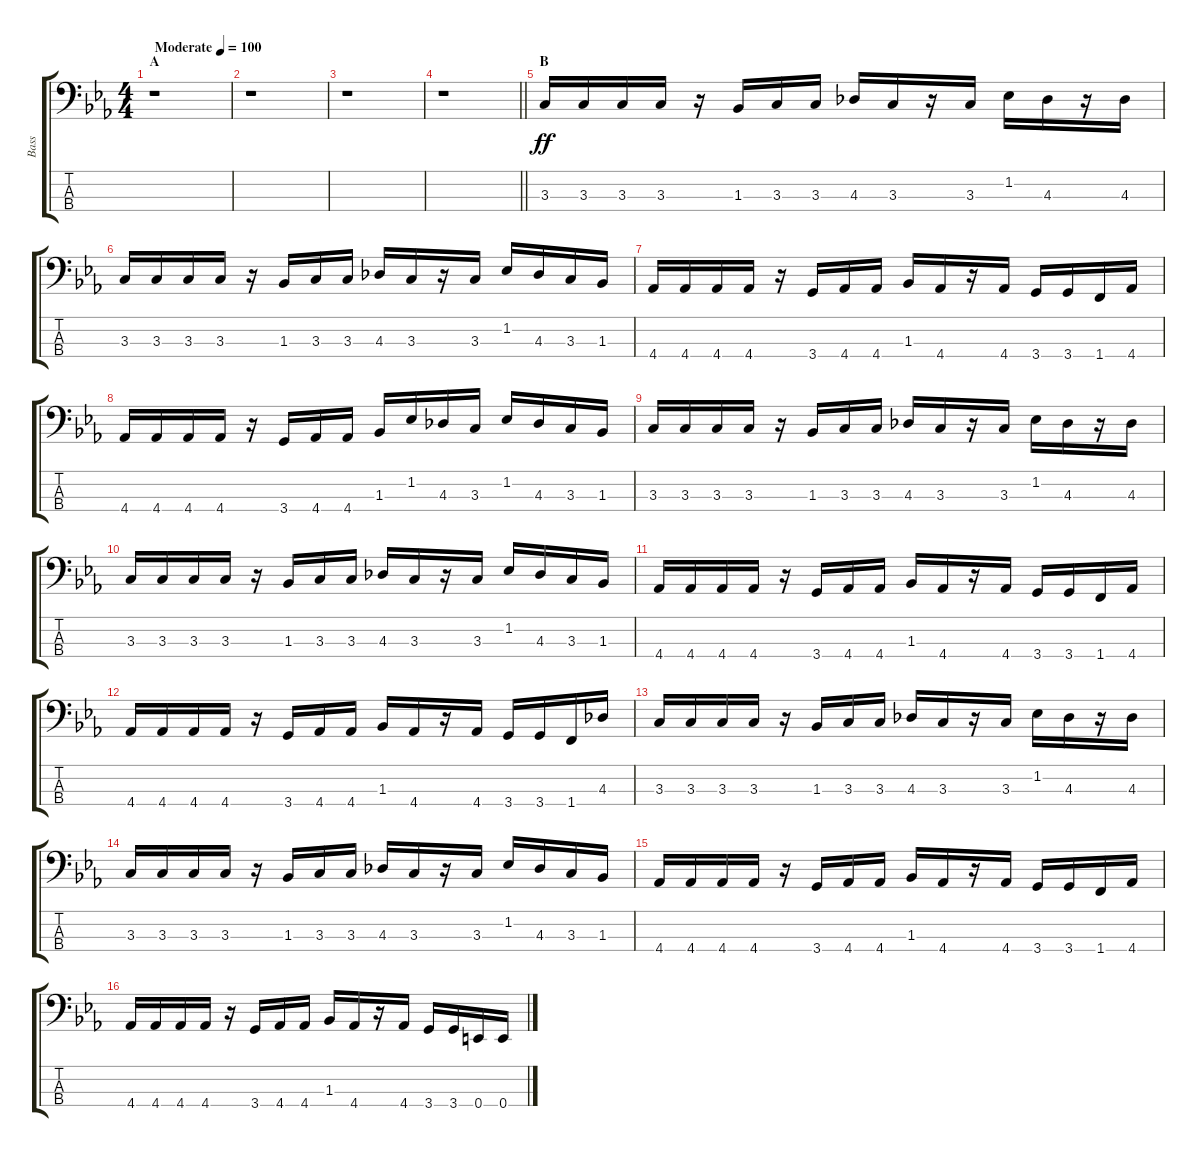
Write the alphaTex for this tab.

\track ("Bass" "Bass") {instrument electricbasspick}
\staff {score tabs}
\tuning (G2 D2 A1 E1) {hide}
\ts (4 4)
\section ("" "A")
\tempo (100 "Moderate")
\clef f4
\ks eb
r.1{dy ff instrument electricbasspick} |
r.1 |
r.1 |
\barLineRight lightlight
r.1 |
\section ("" "B")
3.3.16 3.3.16 3.3.16 3.3.16 r.16 1.3.16 3.3.16 3.3.16 4.3.16 3.3.16 r.16 3.3.16 1.2.16 4.3.16 r.16 4.3.16 |
3.3.16 3.3.16 3.3.16 3.3.16 r.16 1.3.16 3.3.16 3.3.16 4.3.16 3.3.16 r.16 3.3.16 1.2.16 4.3.16 3.3.16 1.3.16 |
4.4.16 4.4.16 4.4.16 4.4.16 r.16 3.4.16 4.4.16 4.4.16 1.3.16 4.4.16 r.16 4.4.16 3.4.16 3.4.16 1.4.16 4.4.16 |
4.4.16 4.4.16 4.4.16 4.4.16 r.16 3.4.16 4.4.16 4.4.16 1.3.16 1.2.16 4.3.16 3.3.16 1.2.16 4.3.16 3.3.16 1.3.16 |
3.3.16 3.3.16 3.3.16 3.3.16 r.16 1.3.16 3.3.16 3.3.16 4.3.16 3.3.16 r.16 3.3.16 1.2.16 4.3.16 r.16 4.3.16 |
3.3.16 3.3.16 3.3.16 3.3.16 r.16 1.3.16 3.3.16 3.3.16 4.3.16 3.3.16 r.16 3.3.16 1.2.16 4.3.16 3.3.16 1.3.16 |
4.4.16 4.4.16 4.4.16 4.4.16 r.16 3.4.16 4.4.16 4.4.16 1.3.16 4.4.16 r.16 4.4.16 3.4.16 3.4.16 1.4.16 4.4.16 |
4.4.16 4.4.16 4.4.16 4.4.16 r.16 3.4.16 4.4.16 4.4.16 1.3.16 4.4.16 r.16 4.4.16 3.4.16 3.4.16 1.4.16 4.3.16 |
3.3.16 3.3.16 3.3.16 3.3.16 r.16 1.3.16 3.3.16 3.3.16 4.3.16 3.3.16 r.16 3.3.16 1.2.16 4.3.16 r.16 4.3.16 |
3.3.16 3.3.16 3.3.16 3.3.16 r.16 1.3.16 3.3.16 3.3.16 4.3.16 3.3.16 r.16 3.3.16 1.2.16 4.3.16 3.3.16 1.3.16 |
4.4.16 4.4.16 4.4.16 4.4.16 r.16 3.4.16 4.4.16 4.4.16 1.3.16 4.4.16 r.16 4.4.16 3.4.16 3.4.16 1.4.16 4.4.16 |
4.4.16 4.4.16 4.4.16 4.4.16 r.16 3.4.16 4.4.16 4.4.16 1.3.16 4.4.16 r.16 4.4.16 3.4.16 3.4.16 0.4.16 0.4.16
